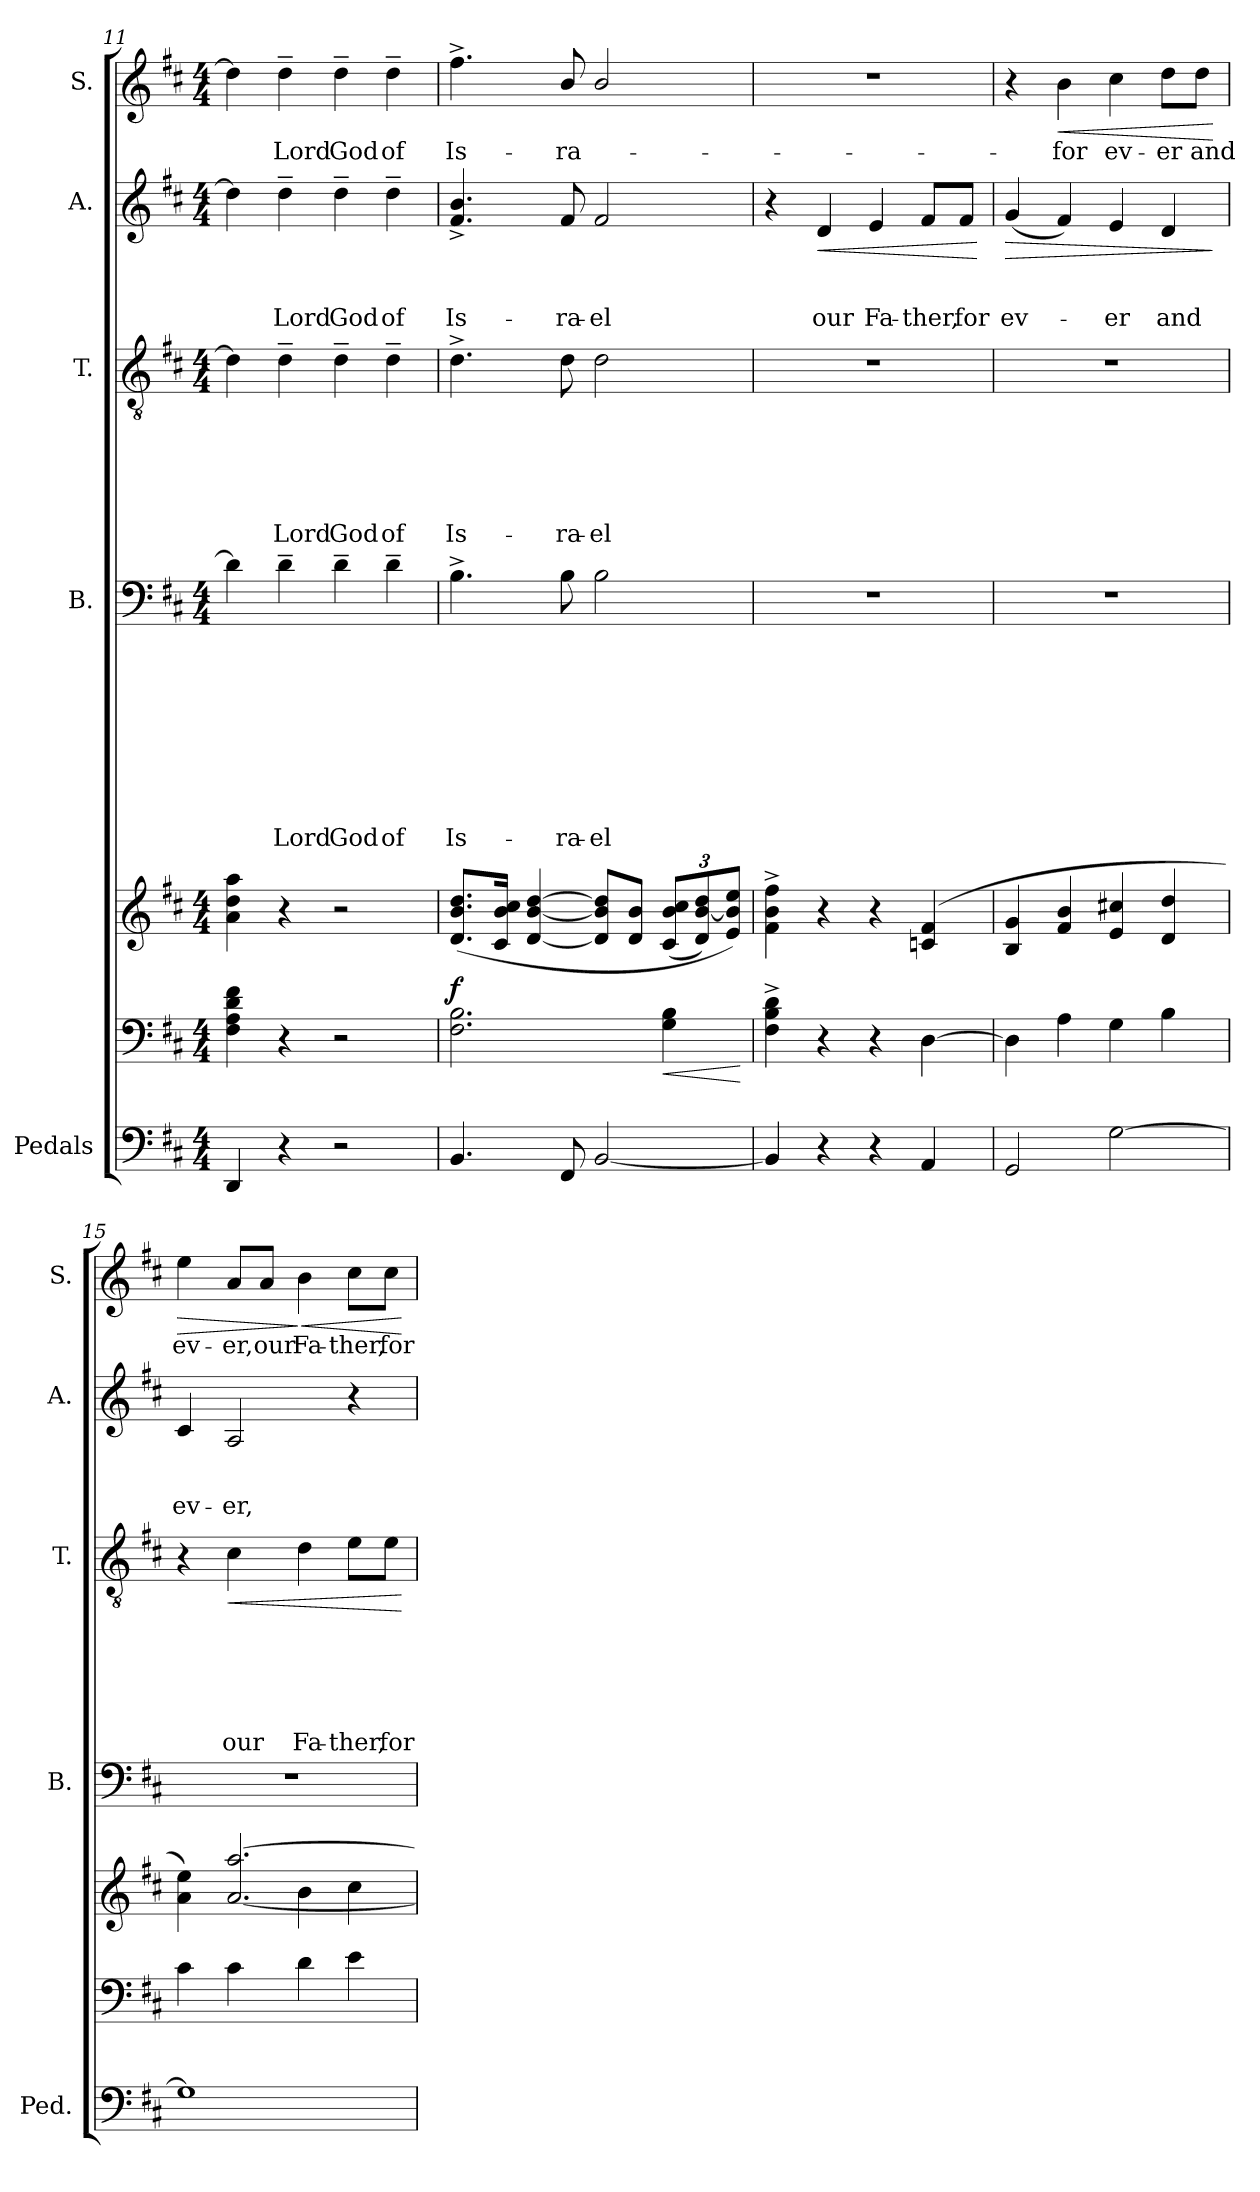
**kern	**kern	**dynam	**kern	**kern	**text	**text	**text	**text	**text	**text	**text	**text	**text	**kern	**text	**text	**text	**text	**text	**text	**dynam	**kern	**text	**text	**text	**dynam	**kern	**text	**dynam
*part7	*part6	*part6	*part5	*part4	*part4	*part4	*part4	*part4	*part4	*part4	*part4	*part4	*part4	*part3	*part3	*part3	*part3	*part3	*part3	*part3	*part3	*part2	*part2	*part2	*part2	*part2	*part1	*part1	*part1
*staff7	*staff6	*staff6	*staff5	*staff4	*staff4	*staff4	*staff4	*staff4	*staff4	*staff4	*staff4	*staff4	*staff4	*staff3	*staff3	*staff3	*staff3	*staff3	*staff3	*staff3	*staff3	*staff2	*staff2	*staff2	*staff2	*staff2	*staff1	*staff1	*staff1
*I"Pedals	*	*	*	*I"B.	*	*	*	*	*	*	*	*	*	*I"T.	*	*	*	*	*	*	*	*I"A.	*	*	*	*	*I"S.	*	*
*I'Ped.	*	*	*	*I'B.	*	*	*	*	*	*	*	*	*	*I'T.	*	*	*	*	*	*	*	*I'A.	*	*	*	*	*I'S.	*	*
*clefF4	*clefF4	*	*clefG2	*clefF4	*	*	*	*	*	*	*	*	*	*clefGv2	*	*	*	*	*	*	*	*clefG2	*	*	*	*	*clefG2	*	*
*k[f#c#]	*k[f#c#]	*	*k[f#c#]	*k[f#c#]	*	*	*	*	*	*	*	*	*	*k[f#c#]	*	*	*	*	*	*	*	*k[f#c#]	*	*	*	*	*k[f#c#]	*	*
*D:	*D:	*	*D:	*D:	*	*	*	*	*	*	*	*	*	*D:	*	*	*	*	*	*	*	*D:	*	*	*	*	*D:	*	*
*M4/4	*M4/4	*	*M4/4	*M4/4	*	*	*	*	*	*	*	*	*	*M4/4	*	*	*	*	*	*	*	*M4/4	*	*	*	*	*M4/4	*	*
=11	=11	=11	=11	=11	=11	=11	=11	=11	=11	=11	=11	=11	=11	=11	=11	=11	=11	=11	=11	=11	=11	=11	=11	=11	=11	=11	=11	=11	=11
4DD/	4F#\ 4A\ 4d\ 4f#\	.	4a\ 4dd\ 4aa\	4d\]	.	.	.	.	.	.	.	.	.	4d\]	.	.	.	.	.	.	.	4dd\]	.	.	.	.	4dd\]	.	.
!	!	!	!	!	!	!	!	!	!	!	!	!	!LO:LY:b	!	!	!	!	!	!	!LO:LY:b	!	!	!	!	!LO:LY:b	!	!	!LO:LY:b	!
4r	4r	.	4r	4d~>\	.	.	.	.	.	.	.	.	Lord	4d~>\	.	.	.	.	.	Lord	.	4dd~>\	.	.	Lord	.	4dd~>\	Lord	.
!	!	!	!	!	!	!	!	!	!	!	!	!	!LO:LY:b	!	!	!	!	!	!	!LO:LY:b	!	!	!	!	!LO:LY:b	!	!	!LO:LY:b	!
2r	2r	.	2r	4d~>\	.	.	.	.	.	.	.	.	God	4d~>\	.	.	.	.	.	God	.	4dd~>\	.	.	God	.	4dd~>\	God	.
!	!	!	!	!	!	!	!	!	!	!	!	!	!LO:LY:b	!	!	!	!	!	!	!LO:LY:b	!	!	!	!	!LO:LY:b	!	!	!LO:LY:b	!
.	.	.	.	4d~>\	.	.	.	.	.	.	.	.	of	4d~>\	.	.	.	.	.	of	.	4dd~>\	.	.	of	.	4dd~>\	of	.
=12	=12	=12	=12	=12	=12	=12	=12	=12	=12	=12	=12	=12	=12	=12	=12	=12	=12	=12	=12	=12	=12	=12	=12	=12	=12	=12	=12	=12	=12
!	!	!LO:DY:a	!	!	!	!	!	!	!	!	!	!	!LO:LY:b	!	!	!	!	!	!	!LO:LY:b	!	!	!	!	!LO:LY:b	!	!	!LO:LY:b	!
4.BB/	2.F#\ 2.B\	f	(>8.d/ 8.b/ 8.dd/L	4.B^>\	.	.	.	.	.	.	.	.	Is-	4.d^>\	.	.	.	.	.	Is-	.	4.f#/^< 4.b/^<	.	.	Is-	.	4.ff#^>\	Is-	.
.	.	.	16c#/ 16b/ 16cc#/Jk	.	.	.	.	.	.	.	.	.	.	.	.	.	.	.	.	.	.	.	.	.	.	.	.	.	.
.	.	.	[<4d/ [<4b/ [>4dd/	.	.	.	.	.	.	.	.	.	.	.	.	.	.	.	.	.	.	.	.	.	.	.	.	.	.
!	!	!	!	!	!	!	!	!	!	!	!	!	!LO:LY:b	!	!	!	!	!	!	!LO:LY:b	!	!	!	!	!LO:LY:b	!	!	!LO:LY:b	!
8FF#/	.	.	.	8B\	.	.	.	.	.	.	.	.	-ra-	8d\	.	.	.	.	.	-ra-	.	8f#/	.	.	-ra-	.	8b/	-ra-	.
!	!	!	!	!	!	!	!	!	!	!	!	!	!LO:LY:b	!	!	!	!	!	!	!LO:LY:b	!	!	!	!	!LO:LY:b	!	!	!	!
[>2BB/	.	.	8d/] 8b/] 8dd/]L	2B\	.	.	.	.	.	.	.	.	-el	2d\	.	.	.	.	.	-el	.	2f#/	.	.	-el	.	2b/	.	.
.	.	.	8d/ 8b/J	.	.	.	.	.	.	.	.	.	.	.	.	.	.	.	.	.	.	.	.	.	.	.	.	.	.
!	!	!LO:HP:b	!	!	!	!	!	!	!	!	!	!	!	!	!	!	!	!	!	!	!	!	!	!	!	!	!	!	!
*	*	*	*Xbrackettup	*	*	*	*	*	*	*	*	*	*	*	*	*	*	*	*	*	*	*	*	*	*	*	*	*	*
.	4G\ 4B\	<	(<12c#/ 12b/ 12cc#/L	.	.	.	.	.	.	.	.	.	.	.	.	.	.	.	.	.	.	.	.	.	.	.	.	.	.
.	.	.	12d/ [>12b/ 12dd/)	.	.	.	.	.	.	.	.	.	.	.	.	.	.	.	.	.	.	.	.	.	.	.	.	.	.
.	.	.	12e/ 12b/] 12ee/J)	.	.	.	.	.	.	.	.	.	.	.	.	.	.	.	.	.	.	.	.	.	.	.	.	.	.
.	.	[	.	.	.	.	.	.	.	.	.	.	.	.	.	.	.	.	.	.	.	.	.	.	.	.	.	.	.
!!LO:PB:g=z
=13	=13	=13	=13	=13	=13	=13	=13	=13	=13	=13	=13	=13	=13	=13	=13	=13	=13	=13	=13	=13	=13	=13	=13	=13	=13	=13	=13	=13	=13
4BB/]	4F#\^> 4B\^> 4d\^>	.	4f#\^> 4b\^> 4ff#\^>	1r	.	.	.	.	.	.	.	.	.	1r	.	.	.	.	.	.	.	4r	.	.	.	.	1r	.	.
!	!	!	!	!	!	!	!	!	!	!	!	!	!	!	!	!	!	!	!	!	!	!	!	!	!LO:LY:b	!LO:HP:b	!	!	!
4r	4r	.	4r	.	.	.	.	.	.	.	.	.	.	.	.	.	.	.	.	.	.	4d/	.	.	our	<	.	.	.
!	!	!	!	!	!	!	!	!	!	!	!	!	!	!	!	!	!	!	!	!	!	!	!	!	!LO:LY:b	!	!	!	!
4r	4r	.	4r	.	.	.	.	.	.	.	.	.	.	.	.	.	.	.	.	.	.	4e/	.	.	Fa-	.	.	.	.
!	!	!	!	!	!	!	!	!	!	!	!	!	!	!	!	!	!	!	!	!	!	!	!	!	!LO:LY:b	!	!	!	!
4AA/	[>4D\	.	(<4cn/ 4f#/	.	.	.	.	.	.	.	.	.	.	.	.	.	.	.	.	.	.	8f#/L	.	.	-ther,	.	.	.	.
!	!	!	!	!	!	!	!	!	!	!	!	!	!	!	!	!	!	!	!	!	!	!	!	!	!LO:LY:b	!	!	!	!
.	.	.	.	.	.	.	.	.	.	.	.	.	.	.	.	.	.	.	.	.	.	8f#/J	.	.	for	.	.	.	.
.	.	.	.	.	.	.	.	.	.	.	.	.	.	.	.	.	.	.	.	.	.	.	.	.	.	[	.	.	.
=14	=14	=14	=14	=14	=14	=14	=14	=14	=14	=14	=14	=14	=14	=14	=14	=14	=14	=14	=14	=14	=14	=14	=14	=14	=14	=14	=14	=14	=14
!	!	!	!	!	!	!	!	!	!	!	!	!	!	!	!	!	!	!	!	!	!	!	!	!	!LO:LY:b	!LO:HP:b	!	!	!
2GG/	4D\]	.	4B/ 4g/	1r	.	.	.	.	.	.	.	.	.	1r	.	.	.	.	.	.	.	(<4g/	.	.	ev-	>	4r	.	.
!	!	!	!	!	!	!	!	!	!	!	!	!	!	!	!	!	!	!	!	!	!	!	!	!	!	!	!	!LO:LY:b	!LO:HP:b
.	4A\	.	4f#/ 4b/	.	.	.	.	.	.	.	.	.	.	.	.	.	.	.	.	.	.	4f#/)	.	.	.	.	4b\	for	<
!	!	!	!	!	!	!	!	!	!	!	!	!	!	!	!	!	!	!	!	!	!	!	!	!	!LO:LY:b	!	!	!LO:LY:b	!
[>2G\	4G\	.	4e/ 4cc#X/	.	.	.	.	.	.	.	.	.	.	.	.	.	.	.	.	.	.	4e/	.	.	-er	.	4cc#\	ev-	.
!	!	!	!	!	!	!	!	!	!	!	!	!	!	!	!	!	!	!	!	!	!	!	!	!	!LO:LY:b	!	!	!LO:LY:b	!
.	4B\	.	4d/ 4dd/	.	.	.	.	.	.	.	.	.	.	.	.	.	.	.	.	.	.	4d/	.	.	and	.	8dd\L	-er	.
!	!	!	!	!	!	!	!	!	!	!	!	!	!	!	!	!	!	!	!	!	!	!	!	!	!	!	!	!LO:LY:b	!
.	.	.	.	.	.	.	.	.	.	.	.	.	.	.	.	.	.	.	.	.	.	.	.	.	.	.	8dd\J	and	.
.	.	.	.	.	.	.	.	.	.	.	.	.	.	.	.	.	.	.	.	.	.	.	.	.	.	]	.	.	[
=15	=15	=15	=15	=15	=15	=15	=15	=15	=15	=15	=15	=15	=15	=15	=15	=15	=15	=15	=15	=15	=15	=15	=15	=15	=15	=15	=15	=15	=15
*	*	*	*^	*	*	*	*	*	*	*	*	*	*	*	*	*	*	*	*	*	*	*	*	*	*	*	*	*	*
!	!	!	!	!	!	!	!	!	!	!	!	!	!	!	!	!	!	!	!	!	!	!	!	!	!	!LO:LY:b	!	!	!LO:LY:b	!LO:HP:b
1G]	4c#\	.	4a\ 4ee\)	2ryy	1r	.	.	.	.	.	.	.	.	.	4r	.	.	.	.	.	.	.	4c#/	.	.	ev-	.	4ee\	ev-	>
!	!	!	!	!	!	!	!	!	!	!	!	!	!	!	!	!	!	!	!	!	!LO:LY:b	!LO:HP:b	!	!	!	!LO:LY:b	!	!	!LO:LY:b	!
.	4c#\	.	[<2.a/ [>2.aa/	.	.	.	.	.	.	.	.	.	.	.	4c#\	.	.	.	.	.	our	<	2A/	.	.	-er,	.	8a/L	-er,	.
!	!	!	!	!	!	!	!	!	!	!	!	!	!	!	!	!	!	!	!	!	!	!	!	!	!	!	!	!	!LO:LY:b	!
.	.	.	.	.	.	.	.	.	.	.	.	.	.	.	.	.	.	.	.	.	.	.	.	.	.	.	.	8a/J	our	.
!	!	!	!	!	!	!	!	!	!	!	!	!	!	!	!	!	!	!	!	!	!LO:LY:b	!	!	!	!	!	!	!	!LO:LY:b	!LO:HP:n=1:b
.	4d\	.	.	4b\	.	.	.	.	.	.	.	.	.	.	4d\	.	.	.	.	.	Fa-	.	.	.	.	.	.	4b\	Fa-	] <
!	!	!	!	!	!	!	!	!	!	!	!	!	!	!	!	!	!	!	!	!	!LO:LY:b	!	!	!	!	!	!	!	!LO:LY:b	!
.	4e\	.	.	4cc#\	.	.	.	.	.	.	.	.	.	.	8e\L	.	.	.	.	.	-ther,	.	4r	.	.	.	.	8cc#\L	-ther,	.
!	!	!	!	!	!	!	!	!	!	!	!	!	!	!	!	!	!	!	!	!	!LO:LY:b	!	!	!	!	!	!	!	!LO:LY:b	!
.	.	.	.	.	.	.	.	.	.	.	.	.	.	.	8e\J	.	.	.	.	.	for	.	.	.	.	.	.	8cc#\J	for	.
*	*	*	*v	*v	*	*	*	*	*	*	*	*	*	*	*	*	*	*	*	*	*	*	*	*	*	*	*	*	*	*
.	.	.	.	.	.	.	.	.	.	.	.	.	.	.	.	.	.	.	.	.	[	.	.	.	.	.	.	.	[
=	=	=	=	=	=	=	=	=	=	=	=	=	=	=	=	=	=	=	=	=	=	=	=	=	=	=	=	=	=
*-	*-	*-	*-	*-	*-	*-	*-	*-	*-	*-	*-	*-	*-	*-	*-	*-	*-	*-	*-	*-	*-	*-	*-	*-	*-	*-	*-	*-	*-
